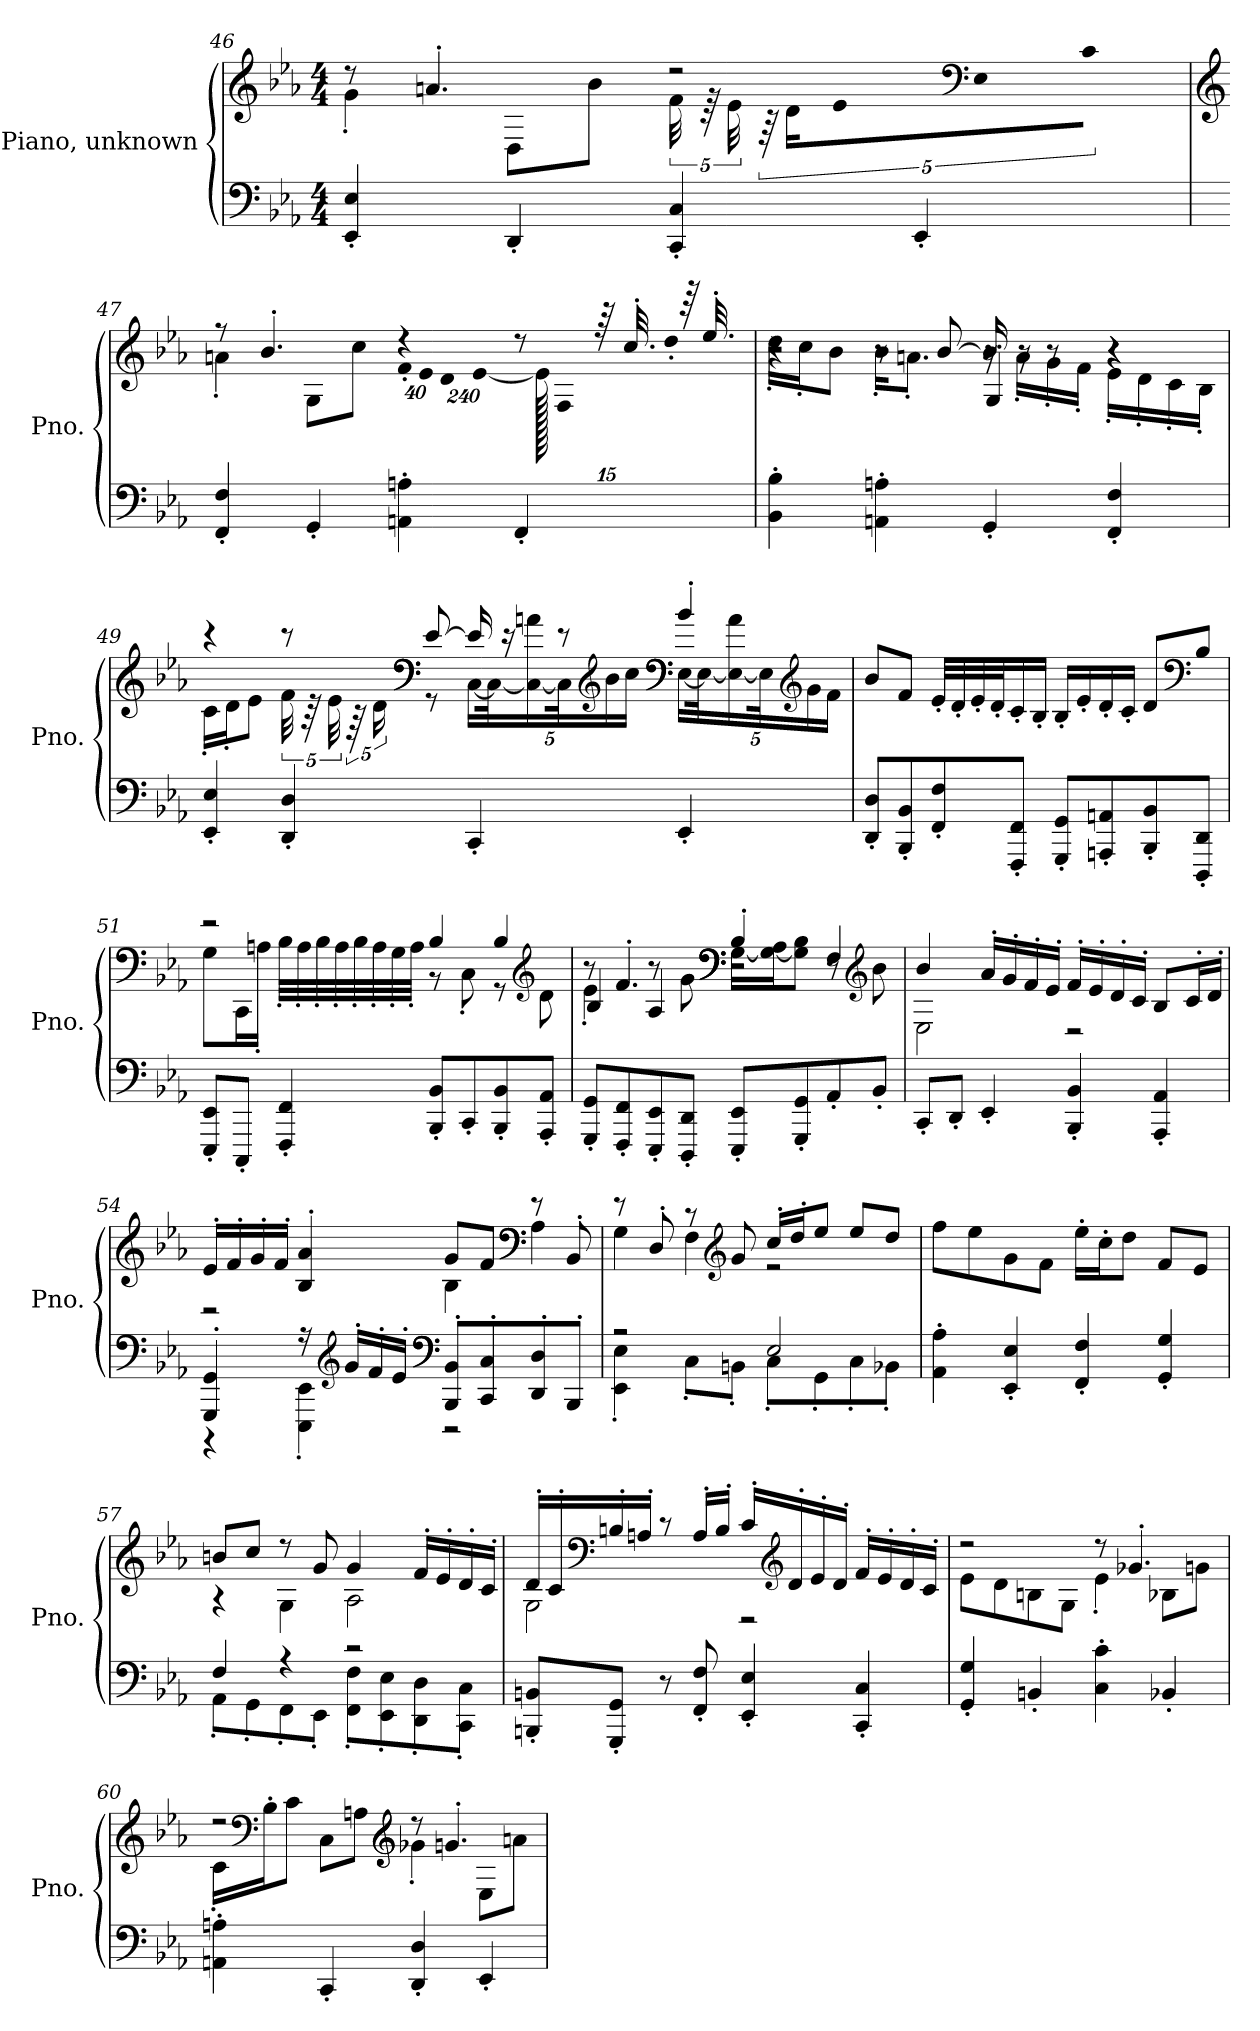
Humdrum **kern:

**kern	**kern
*part1	*part1
*staff2	*staff1
*I"Piano, unknown	*
*I'Pno.	*
!!LO:LB:g=z
*clefF4	*clefG2
*k[b-e-a-]	*k[b-e-a-]
*M4/4	*M4/4
=46	=46
*	*^
4EE-/' 4E-/'	8r	4g'\
.	4.an'/	.
4DD'/	.	8D\L
.	.	8b-\J
4CC/' 4C/'	2r	40f\
.	.	80r
.	.	40e-\
.	.	80r
.	.	20d\KL
.	.	8e-\
*	*clefF4	*
4EE-'/	.	8E-\
.	.	8c\J
=47	=47	=47
*	*clefG2	*
4FF/' 4F/'	8r	4an'\
.	4.b-'/	.
4GG'/	.	8G\L
.	.	8cc\J
*	*	*Xbrackettup
!	!	!LO:N:vis=32
4AAn\' 4An\'	4r	640%23f'\LLL
!	!	!LO:N:vis=32
.	.	640%23e-\J
!	!	!LO:N:vis=16
.	.	1920%137d\
.	.	[384%41e-\J
4FF'/	8r	1920e-\]
*	*	*brackettup
.	.	6F\
.	64r	.
.	32.cc'/	.
.	.	12dd'\
.	64r	.
.	32.ee-'/	.
1920ryy	1920ryy	.
!!LO:LB:g=z
=48	=48	=48
*	*	*^
4BB-\' 4B-\'	4r	16dd'\LL	2r
.	.	16cc'\J	.
.	.	8b-\J	.
4AAn\' 4An\'	8r	16b-'\KL	.
.	.	8.an'\J	.
.	[8b-/	.	.
4GG'/	16b-/]	16r	4G'/
.	16r	16a'\LL	.
.	8r	16g'\	.
.	.	16f'\JJ	.
4FF/' 4F/'	4r	16e-'\LL	4r
.	.	16d'\	.
.	.	16c'\	.
.	.	16B-'\JJ	.
*	*	*v	*v
!!LO:LB:g=z
=49	=49	=49
4EE-/' 4E-/'	4r	16c'\LL
.	.	16d'\J
.	.	8e-\J
4DD/' 4D/'	8r	40f\
.	.	80r
.	.	40e-\
.	.	80r
.	.	20d\
*	*clefF4	*
.	[8e-/	8r
*	*	*Xbrackettup
4CC'/	16e-/]	[20C\LL
.	.	40C\K_
.	16r	.
.	.	20C\_ 20an\
.	8r	40C\K]
*	*clefG2	*
.	.	20b-\
.	.	20cc\JJ
*	*clefF4	*
4EE-'/	4b-'/	[20E-\LL
.	.	40E-\K_
.	.	20E-\_ 20a\
.	.	40E-\K]
*	*clefG2	*
.	.	20g\
.	.	20f\JJ
*	*v	*v
!!LO:LB:g=z
=50	=50
8DD/' 8D/'L	8b-/L
8BBB-/' 8BB-/'	8f/J
8FF/' 8F/'	32e-'/LLL
.	32d'/
.	32e-'/
.	32d'/J
8FFF/' 8FF/'J	16c'/
.	16B-'/JJ
8GGG/' 8GG/'L	16B-'/LL
.	16e-'/
8AAAn/' 8AAn/'	16d'/
.	16c'/JJ
8BBB-/' 8BB-/'	8d/L
*	*clefF4
8DDD/' 8DD/'J	8B-/J
=51	=51
*	*^
8EEE-/' 8EE-/'L	2r	8G\L
8CCC'/J	.	16CC\L
.	.	16An'\JJ
4FFF/' 4FF/'	.	32B-'\LLL
.	.	32A'\
.	.	32B-'\
.	.	32A'\
.	.	32B-'\
.	.	32A'\
.	.	32G'\
.	.	32A'\JJJ
8BBB-/' 8BB-/'L	4B-/	8r
8CC'/	.	8C'\
8BBB-/' 8BB-/'	4B-/	8r
*	*clefG2	*
8AAA-/' 8AA-/'J	.	8d\
!!LO:LB:g=z
=52	=52	=52
*	*	*^
8GGG/' 8GG/'L	8r	4e-'\	4B-/
8FFF/' 8FF/'	4.f'/	.	.
8EEE-/' 8EE-/'	.	8r	4A-/
8DDD/' 8DD/'J	.	8g\	.
*	*clefF4	*	*
8EEE-/' 8EE-/'L	2r	[16G\LL	4B-'/
.	.	16G\_ 16A-\J	.
8GGG/' 8GG/'	.	8G\] 8B-\J	.
8AA-'/	.	8r	4F/
*	*clefG2	*	*
8BB-'/J	.	8b-\	.
*	*	*v	*v
=53	=53	=53
8CC'/L	4b-/	2E-\
8DD'/J	.	.
4EE-'/	16a-'/LL	.
.	16g'/	.
.	16f'/	.
.	16e-'/JJ	.
4BBB-/' 4BB-/'	16f'/LL	2r
.	16e-'/	.
.	16d'/	.
.	16c'/JJ	.
4AAA-/' 4AA-/'	8B-/L	.
.	16c'/L	.
.	16d'/JJ	.
!!LO:PB:g=z	!!
=54	=54	=54
*^	*	*
4GGG/' 4GG/'	4r	16e-'/LL	2r
.	.	16f'/	.
.	.	16g'/	.
.	.	16f'/JJ	.
16r	4EEE-\' 4EE-\'	4B-/' 4a-/'	.
*clefG2	*	*	*
16g'/LL	.	.	.
16f'/	.	.	.
16e-'/JJ	.	.	.
*clefF4	*	*	*
8BBB-/' 8BB-/'L	2r	8g/L	4B-\
8CC/' 8C/'	.	8f/J	.
*	*	*clefF4	*
8DD/' 8D/'	.	8r	4A-\
8BBB-'/J	.	8BB-'/	.
=55	=55	=55	=55
2r	4EE-\' 4E-\'	8r	4G\
.	.	8D'/	.
.	8C'\L	8r	4F\
*	*	*clefG2	*
.	8BBn'\J	8g/	.
2E-/	8C'\L	16cc'/LL	2r
.	.	16dd'/J	.
.	8GG'\	8ee-/J	.
.	8C'\	8ee-/L	.
.	8BB-X'\J	8dd/J	.
*v	*v	*	*
*	*v	*v
=56	=56
4AA-\' 4A-\'	8ff\L
.	8ee-\
4EE-/' 4E-/'	8g\
.	8f\J
4FF/' 4F/'	16ee-'\LL
.	16cc'\J
.	8dd\J
4GG/' 4G/'	8f/L
.	8e-/J
!!LO:LB:g=z
=57	=57
*^	*^
4F/	8AA-'\L	8bn/L	4r
.	8GG'\	8cc/J	.
4r	8FF'\	8r	4G\
.	8EE-'\J	8g/	.
2r	8FF\' 8F\'L	4g/	2A-\
.	8EE-\' 8E-\'	.	.
.	8DD\' 8D\'	16f'/LL	.
.	.	16e-'/	.
.	8CC\' 8C\'J	16d'/	.
.	.	16c'/JJ	.
*v	*v	*	*
=58	=58	=58
8BBBn/' 8BBn/'L	16d'/LL	2G\
.	16c'/	.
*	*clefF4	*
8GGG/' 8GG/'J	16Bn'/	.
.	16An'/JJ	.
8r	8r	.
8FF/' 8F/'	16A'/LL	.
.	16B'/JJ	.
4EE-/' 4E-/'	16c'/LL	2r
*	*clefG2	*
.	16d'/	.
.	16e-'/	.
.	16d'/JJ	.
4CC/' 4C/'	16f'/LL	.
.	16e-'/	.
.	16d'/	.
.	16c'/JJ	.
=59	=59	=59
4GG/' 4G/'	2r	8e-\L
.	.	8d\
4BBn'/	.	8Bn\
.	.	8G\J
4C\' 4c\'	8r	4e-'\
.	4.g-X'/	.
4BB-X'/	.	8B-X\L
.	.	8gn\J
!!LO:LB:g=z	!!
=60	=60	=60
4AAn\' 4An\'	2r	16c'\LL
*	*clefF4	*
.	.	16B-'\J
.	.	8c\J
4CC'/	.	8C\L
.	.	8An\J
*	*clefG2	*
4DD/' 4D/'	8r	4g-X'\
.	4.gn'/	.
4EE-'/	.	8E-\L
.	.	8an\J
*	*v	*v
=	=
*-	*-
